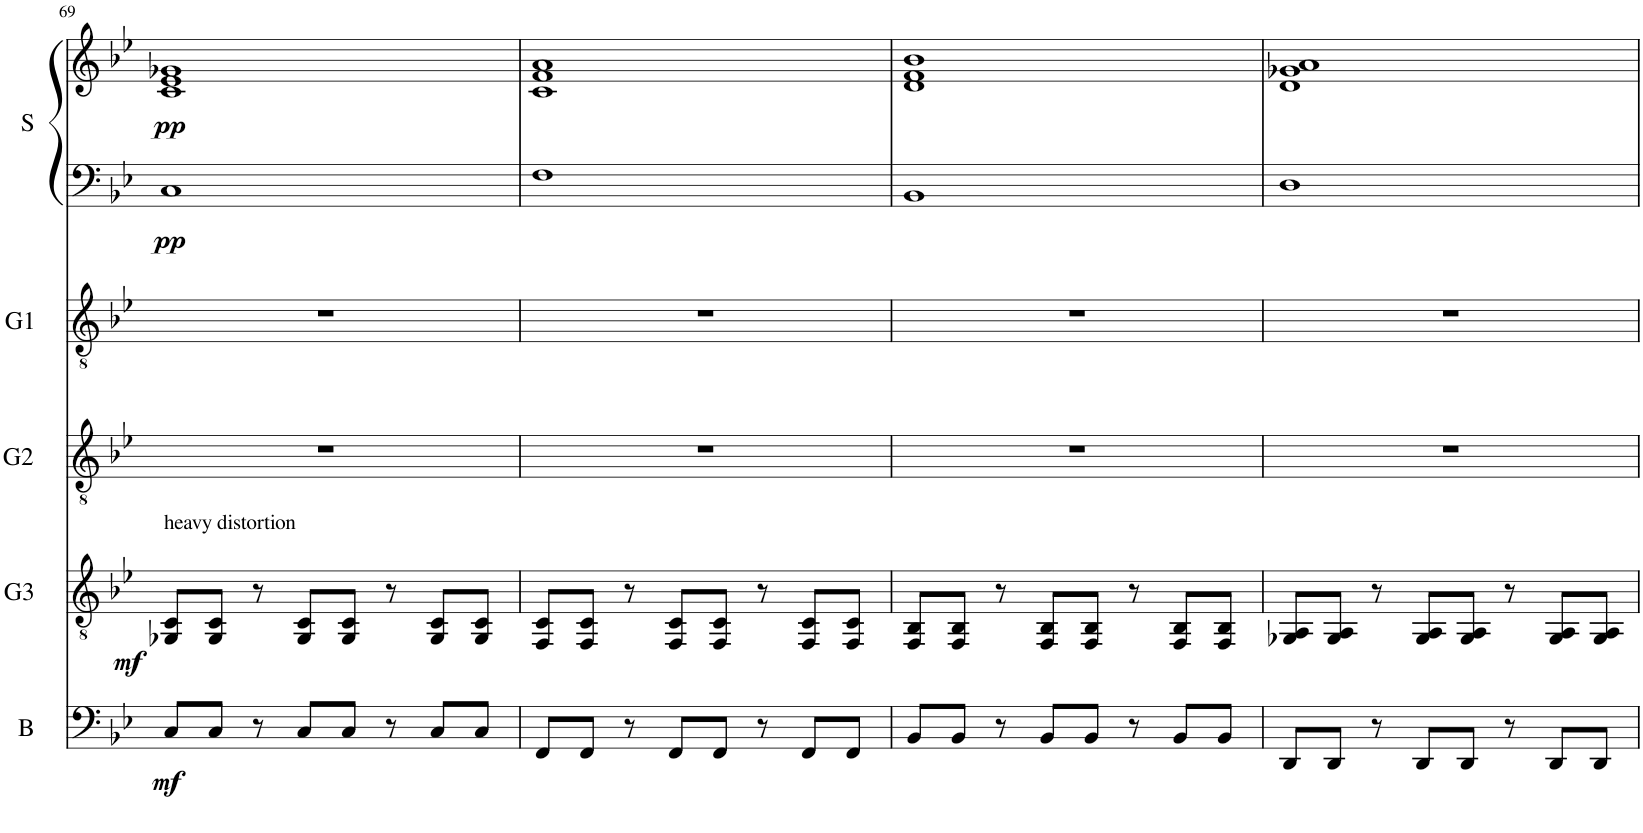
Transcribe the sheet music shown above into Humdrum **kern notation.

**kern	**dynam	**kern	**dynam	**kern	**kern	**kern	**kern	**dynam
*part5	*part5	*part4	*part4	*part3	*part2	*part1	*part1	*part1
*staff6	*staff6	*staff5	*staff5	*staff4	*staff3	*staff2	*staff1	*staff1/2
*I"Bass (D standard)	*	*I"Guitar 3 (D standard)	*	*I"Guitar 2 (D standard)	*I"Guitar 1 (D standard)	*I"Synth	*	*
*I'B	*	*I'G3	*	*I'G2	*I'G1	*I'S	*	*
!!LO:PB:g=z
*clefF4	*	*clefGv2	*	*clefGv2	*clefGv2	*clefF4	*clefG2	*
*Trd7c12	*	*	*	*	*	*	*	*
*k[b-e-]	*	*k[b-e-]	*	*k[b-e-]	*k[b-e-]	*k[b-e-]	*k[b-e-]	*
*M4/4	*	*M4/4	*	*M4/4	*M4/4	*M4/4	*M4/4	*
=69	=69	=69	=69	=69	=69	=69	=69	=69
!	!	!LO:TX:a:t=heavy distortion	!	!	!	!	!	!
!	!LO:DY:b	!	!LO:DY:b	!	!	!	!	!LO:DY:b=2
!	!	!	!	!	!	!	!	!LO:DY:n=1:b
8C/L	mf	8GG-X/ 8C/L	mf	1r	1r	1C	1c 1e- 1g-X	pp pp
8C/J	.	8GG-/ 8C/J	.	.	.	.	.	.
8r	.	8r	.	.	.	.	.	.
8C/L	.	8GG-/ 8C/L	.	.	.	.	.	.
8C/J	.	8GG-/ 8C/J	.	.	.	.	.	.
8r	.	8r	.	.	.	.	.	.
8C/L	.	8GG-/ 8C/L	.	.	.	.	.	.
8C/J	.	8GG-/ 8C/J	.	.	.	.	.	.
=70	=70	=70	=70	=70	=70	=70	=70	=70
8FF/L	.	8FF/ 8C/L	.	1r	1r	1F	1c 1f 1a	.
8FF/J	.	8FF/ 8C/J	.	.	.	.	.	.
8r	.	8r	.	.	.	.	.	.
8FF/L	.	8FF/ 8C/L	.	.	.	.	.	.
8FF/J	.	8FF/ 8C/J	.	.	.	.	.	.
8r	.	8r	.	.	.	.	.	.
8FF/L	.	8FF/ 8C/L	.	.	.	.	.	.
8FF/J	.	8FF/ 8C/J	.	.	.	.	.	.
=71	=71	=71	=71	=71	=71	=71	=71	=71
8BB-/L	.	8FF/ 8BB-/L	.	1r	1r	1BB-	1d 1f 1b-	.
8BB-/J	.	8FF/ 8BB-/J	.	.	.	.	.	.
8r	.	8r	.	.	.	.	.	.
8BB-/L	.	8FF/ 8BB-/L	.	.	.	.	.	.
8BB-/J	.	8FF/ 8BB-/J	.	.	.	.	.	.
8r	.	8r	.	.	.	.	.	.
8BB-/L	.	8FF/ 8BB-/L	.	.	.	.	.	.
8BB-/J	.	8FF/ 8BB-/J	.	.	.	.	.	.
=72	=72	=72	=72	=72	=72	=72	=72	=72
8DD/L	.	8GG-X/ 8AA/L	.	1r	1r	1D	1d 1g-X 1a	.
8DD/J	.	8GG-/ 8AA/J	.	.	.	.	.	.
8r	.	8r	.	.	.	.	.	.
8DD/L	.	8GG-/ 8AA/L	.	.	.	.	.	.
8DD/J	.	8GG-/ 8AA/J	.	.	.	.	.	.
8r	.	8r	.	.	.	.	.	.
8DD/L	.	8GG-/ 8AA/L	.	.	.	.	.	.
8DD/J	.	8GG-/ 8AA/J	.	.	.	.	.	.
=	=	=	=	=	=	=	=	=
*-	*-	*-	*-	*-	*-	*-	*-	*-
